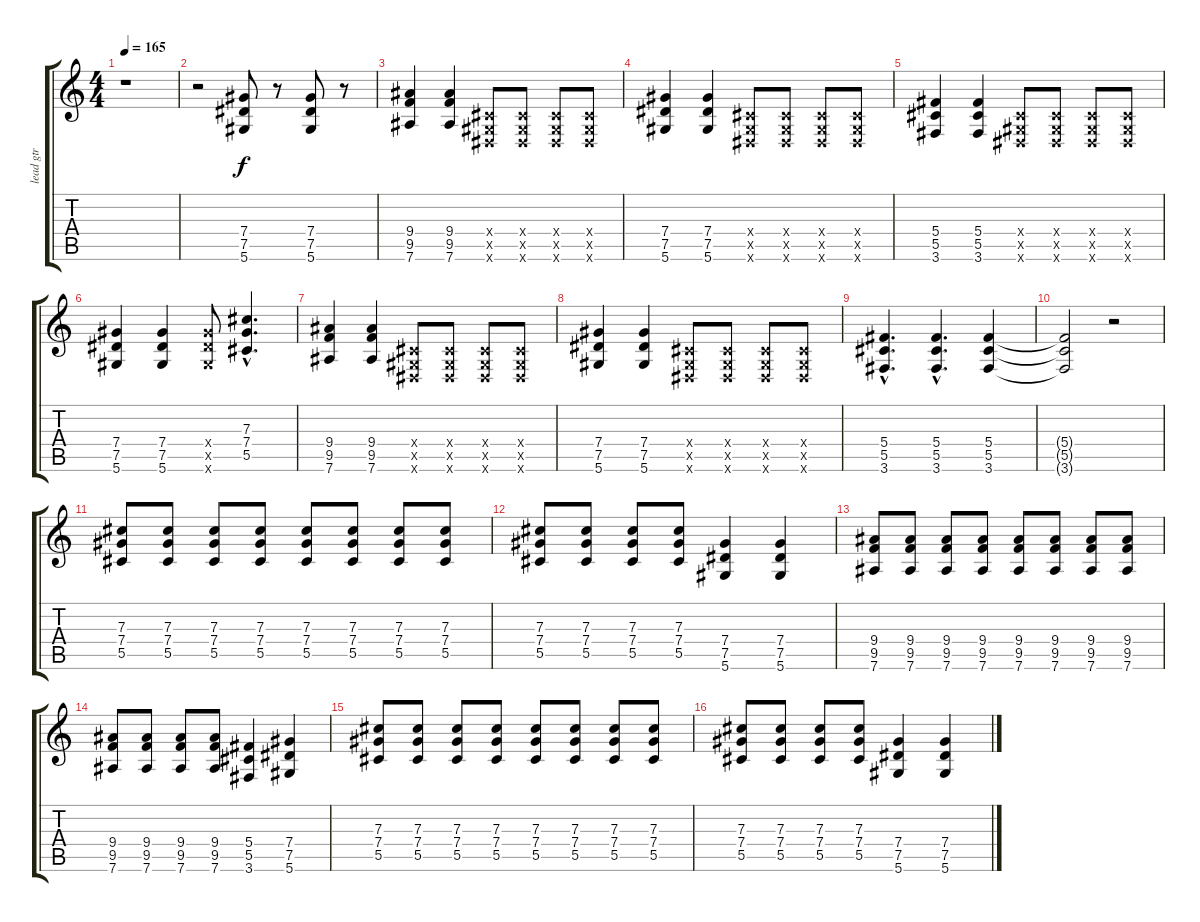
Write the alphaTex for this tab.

\track ("lead gtr" "lead gtr") {instrument distortionguitar}
\staff {score tabs}
\tuning (Eb4 Bb3 Gb3 Db3 Ab2 Eb2) {hide}
\ts (4 4)
\tempo 165
\clef g2
\ks c
r.1{dy f} |
r.2 (7.4 7.5 5.6).8 r.8 (7.4 7.5 5.6).8 r.8 |
(9.4 9.5 7.6).4 (9.4 9.5 7.6).4 (0.4{x} 0.5{x} 0.6{x}).8 (0.4{x} 0.5{x} 0.6{x}).8 (0.4{x} 0.5{x} 0.6{x}).8 (0.4{x} 0.5{x} 0.6{x}).8 |
(7.4 7.5 5.6).4 (7.4 7.5 5.6).4 (0.4{x} 0.5{x} 0.6{x}).8 (0.4{x} 0.5{x} 0.6{x}).8 (0.4{x} 0.5{x} 0.6{x}).8 (0.4{x} 0.5{x} 0.6{x}).8 |
(5.4 5.5 3.6).4 (5.4 5.5 3.6).4 (0.4{x} 0.5{x} 0.6{x}).8 (0.4{x} 0.5{x} 0.6{x}).8 (0.4{x} 0.5{x} 0.6{x}).8 (0.4{x} 0.5{x} 0.6{x}).8 |
(7.4 7.5 5.6).4 (7.4 7.5 5.6).4 (7.4{x} 7.5{x} 5.6{x}).8 (7.3{hac} 7.4{hac} 5.5{hac}).4{d} |
(9.4 9.5 7.6).4 (9.4 9.5 7.6).4 (0.4{x} 0.5{x} 0.6{x}).8 (0.4{x} 0.5{x} 0.6{x}).8 (0.4{x} 0.5{x} 0.6{x}).8 (0.4{x} 0.5{x} 0.6{x}).8 |
(7.4 7.5 5.6).4 (7.4 7.5 5.6).4 (0.4{x} 0.5{x} 0.6{x}).8 (0.4{x} 0.5{x} 0.6{x}).8 (0.4{x} 0.5{x} 0.6{x}).8 (0.4{x} 0.5{x} 0.6{x}).8 |
(5.4{hac} 5.5{hac} 3.6{hac}).4{d} (5.4{hac} 5.5{hac} 3.6{hac}).4{d} (5.4 5.5 3.6).4 |
(5.4{t} 5.5{t} 3.6{t}).2 r.2 |
(7.3 7.4 5.5).8 (7.3 7.4 5.5).8 (7.3 7.4 5.5).8 (7.3 7.4 5.5).8 (7.3 7.4 5.5).8 (7.3 7.4 5.5).8 (7.3 7.4 5.5).8 (7.3 7.4 5.5).8 |
(7.3 7.4 5.5).8 (7.3 7.4 5.5).8 (7.3 7.4 5.5).8 (7.3 7.4 5.5).8 (7.4 7.5 5.6).4 (7.4 7.5 5.6).4 |
(9.4 9.5 7.6).8 (9.4 9.5 7.6).8 (9.4 9.5 7.6).8 (9.4 9.5 7.6).8 (9.4 9.5 7.6).8 (9.4 9.5 7.6).8 (9.4 9.5 7.6).8 (9.4 9.5 7.6).8 |
(9.4 9.5 7.6).8 (9.4 9.5 7.6).8 (9.4 9.5 7.6).8 (9.4 9.5 7.6).8 (5.4 5.5 3.6).4 (7.4 7.5 5.6).4 |
(7.3 7.4 5.5).8 (7.3 7.4 5.5).8 (7.3 7.4 5.5).8 (7.3 7.4 5.5).8 (7.3 7.4 5.5).8 (7.3 7.4 5.5).8 (7.3 7.4 5.5).8 (7.3 7.4 5.5).8 |
(7.3 7.4 5.5).8 (7.3 7.4 5.5).8 (7.3 7.4 5.5).8 (7.3 7.4 5.5).8 (7.4 7.5 5.6).4 (7.4 7.5 5.6).4
